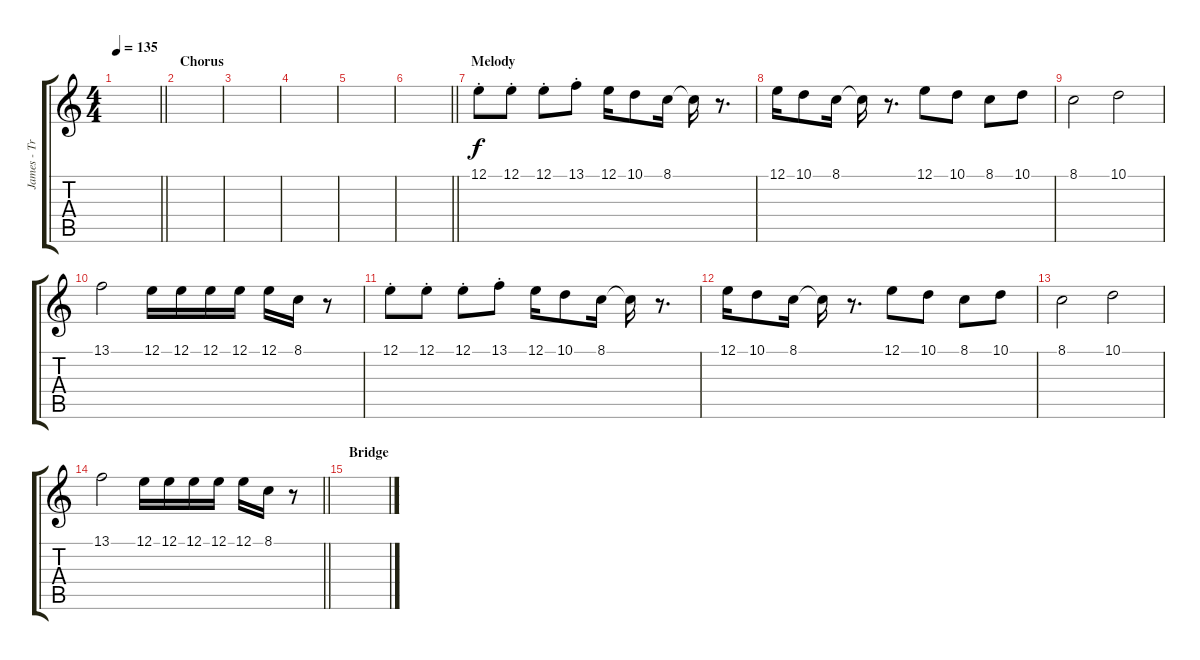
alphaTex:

\track ("James - Trumpet" "James - Tr") {instrument trumpet}
\staff {score tabs}
\tuning (E4 B3 G3 D3 A2 E2) {hide}
\ts (4 4)
\tempo 135
\clef g2
\barLineRight lightlight
\ks c
|
\section ("" "Chorus")
|
|
|
|
\barLineRight lightlight
|
\section ("" "Melody")
12.1{st}.8 12.1{st}.8 12.1{st}.8 13.1{st}.8 12.1.16 10.1.8 8.1.16 8.1{t}.16 r.8{d} |
12.1.16 10.1.8 8.1.16 8.1{t}.16 r.8{d} 12.1.8 10.1.8 8.1.8 10.1.8 |
8.1.2 10.1.2 |
13.1.2 12.1.16 12.1.16 12.1.16 12.1.16 12.1.16 8.1.16 r.8 |
12.1{st}.8 12.1{st}.8 12.1{st}.8 13.1{st}.8 12.1.16 10.1.8 8.1.16 8.1{t}.16 r.8{d} |
12.1.16 10.1.8 8.1.16 8.1{t}.16 r.8{d} 12.1.8 10.1.8 8.1.8 10.1.8 |
8.1.2 10.1.2 |
\barLineRight lightlight
13.1.2 12.1.16 12.1.16 12.1.16 12.1.16 12.1.16 8.1.16 r.8 |
\section ("" "Bridge")
